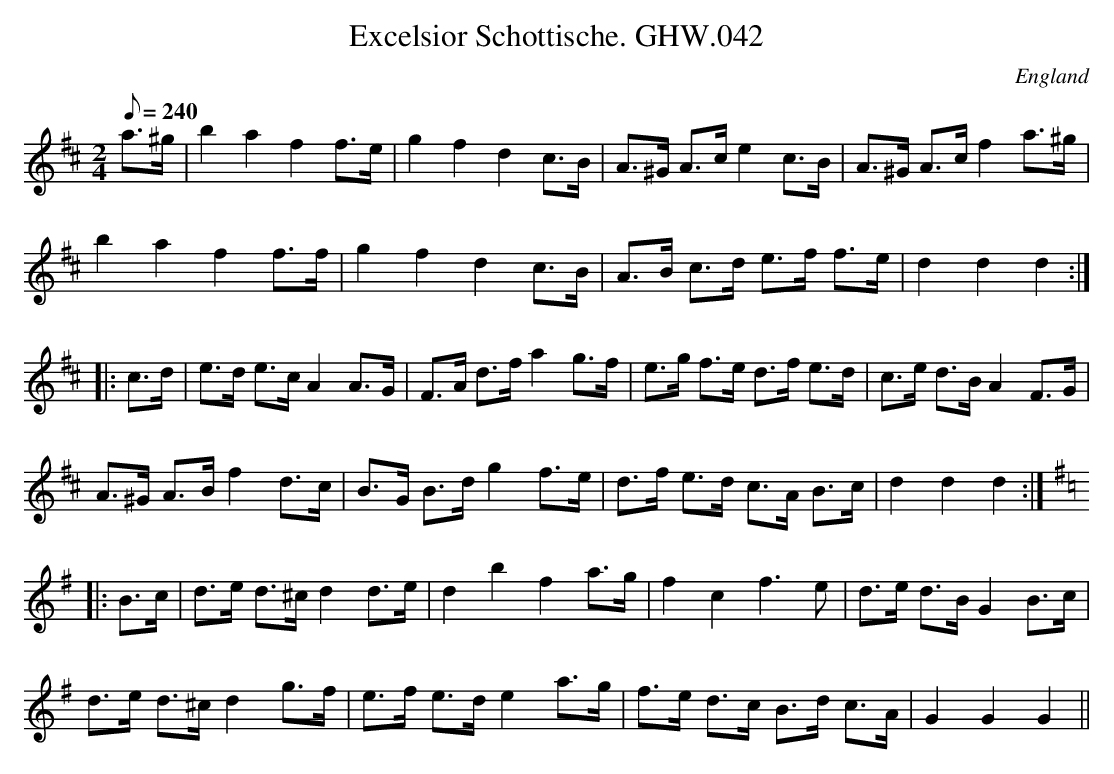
X:1
T:Excelsior Schottische. GHW.042
M:2/4
L:1/8
Q:240
O:England
K:D
a>^g|b2a2f2 f>e|g2f2d2 c>B|A>^G A>c e2 c>B|A>^G A>c f2 a>^g|!
b2a2f2 f>f|g2f2d2 c>B|A>B c>d e>f f>e|d2d2d2:|!
|:c>d|e>d e>c A2 A>G|F>A d>f a2 g>f|e>g f>e d>f e>d|c>e d>B A2 F>G|!
A>^G A>B f2 d>c|B>G B>d g2 f>e|d>f e>d c>A B>c|d2d2d2:|!
K:G
|:B>c|d>e d>^c d2 d>e|d2 b2 f2 a>g|f2 c2 f3 e|d>e d>B G2 B>c|!
d>e d>^c d2 g>f|e>f e>d e2 a>g|f>e d>c B>d c>A|G2G2G2||
